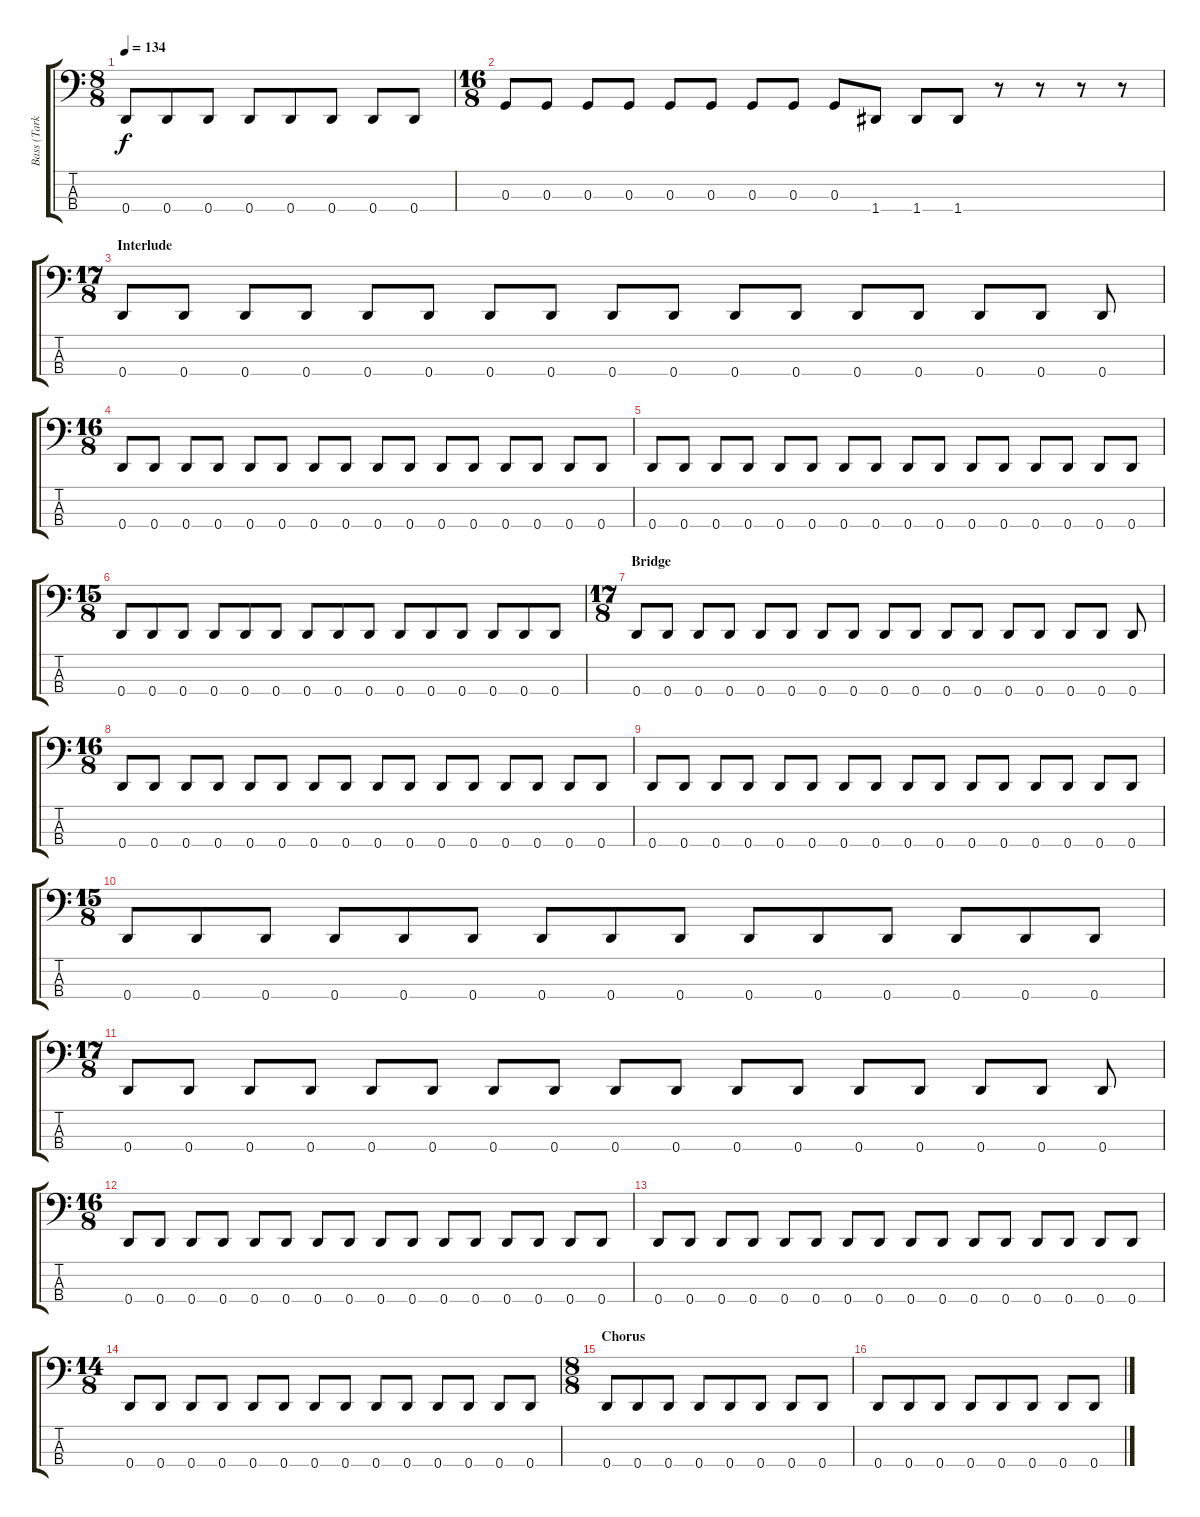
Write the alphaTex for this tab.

\track ("Bass (Tarkan)" "Bass (Tark") {instrument electricbassfinger}
\staff {score tabs}
\tuning (F2 C2 G1 D1) {hide}
\ts (8 8)
\tempo 134
\clef f4
\ks c
0.4.8{dy f} 0.4.8 0.4.8 0.4.8 0.4.8 0.4.8 0.4.8 0.4.8 |
\ts (16 8)
0.3.8 0.3.8 0.3.8 0.3.8 0.3.8 0.3.8 0.3.8 0.3.8 0.3.8 1.4.8 1.4.8 1.4.8 r.8 r.8 r.8 r.8 |
\ts (17 8)
\section ("" "Interlude")
0.4.8 0.4.8 0.4.8 0.4.8 0.4.8 0.4.8 0.4.8 0.4.8 0.4.8 0.4.8 0.4.8 0.4.8 0.4.8 0.4.8 0.4.8 0.4.8 0.4.8 |
\ts (16 8)
0.4.8 0.4.8 0.4.8 0.4.8 0.4.8 0.4.8 0.4.8 0.4.8 0.4.8 0.4.8 0.4.8 0.4.8 0.4.8 0.4.8 0.4.8 0.4.8 |
0.4.8 0.4.8 0.4.8 0.4.8 0.4.8 0.4.8 0.4.8 0.4.8 0.4.8 0.4.8 0.4.8 0.4.8 0.4.8 0.4.8 0.4.8 0.4.8 |
\ts (15 8)
0.4.8 0.4.8 0.4.8 0.4.8 0.4.8 0.4.8 0.4.8 0.4.8 0.4.8 0.4.8 0.4.8 0.4.8 0.4.8 0.4.8 0.4.8 |
\ts (17 8)
\section ("" "Bridge")
0.4.8 0.4.8 0.4.8 0.4.8 0.4.8 0.4.8 0.4.8 0.4.8 0.4.8 0.4.8 0.4.8 0.4.8 0.4.8 0.4.8 0.4.8 0.4.8 0.4.8 |
\ts (16 8)
0.4.8 0.4.8 0.4.8 0.4.8 0.4.8 0.4.8 0.4.8 0.4.8 0.4.8 0.4.8 0.4.8 0.4.8 0.4.8 0.4.8 0.4.8 0.4.8 |
0.4.8 0.4.8 0.4.8 0.4.8 0.4.8 0.4.8 0.4.8 0.4.8 0.4.8 0.4.8 0.4.8 0.4.8 0.4.8 0.4.8 0.4.8 0.4.8 |
\ts (15 8)
0.4.8 0.4.8 0.4.8 0.4.8 0.4.8 0.4.8 0.4.8 0.4.8 0.4.8 0.4.8 0.4.8 0.4.8 0.4.8 0.4.8 0.4.8 |
\ts (17 8)
0.4.8 0.4.8 0.4.8 0.4.8 0.4.8 0.4.8 0.4.8 0.4.8 0.4.8 0.4.8 0.4.8 0.4.8 0.4.8 0.4.8 0.4.8 0.4.8 0.4.8 |
\ts (16 8)
0.4.8 0.4.8 0.4.8 0.4.8 0.4.8 0.4.8 0.4.8 0.4.8 0.4.8 0.4.8 0.4.8 0.4.8 0.4.8 0.4.8 0.4.8 0.4.8 |
0.4.8 0.4.8 0.4.8 0.4.8 0.4.8 0.4.8 0.4.8 0.4.8 0.4.8 0.4.8 0.4.8 0.4.8 0.4.8 0.4.8 0.4.8 0.4.8 |
\ts (14 8)
0.4.8 0.4.8 0.4.8 0.4.8 0.4.8 0.4.8 0.4.8 0.4.8 0.4.8 0.4.8 0.4.8 0.4.8 0.4.8 0.4.8 |
\ts (8 8)
\section ("" "Chorus")
0.4.8 0.4.8 0.4.8 0.4.8 0.4.8 0.4.8 0.4.8 0.4.8 |
0.4.8 0.4.8 0.4.8 0.4.8 0.4.8 0.4.8 0.4.8 0.4.8
